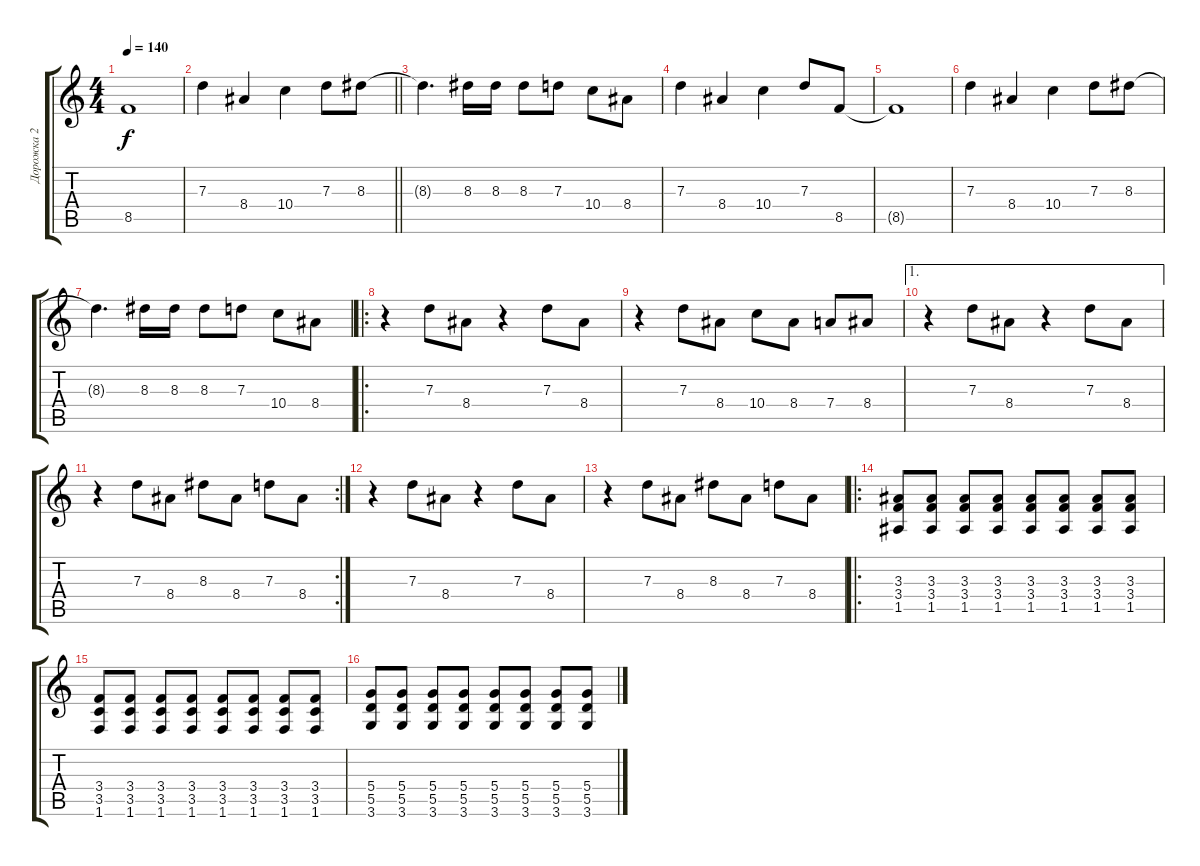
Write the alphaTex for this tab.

\track ("Дорожка 2" "Дорожка 2") {instrument distortionguitar}
\staff {score tabs}
\tuning (E4 B3 G3 D3 A2 E2) {hide}
\ts (4 4)
\tempo 140
\clef g2
\ks c
8.5{t}.1{dy f} |
\barLineRight lightlight
7.3.4 8.4.4 10.4.4 7.3.8 8.3.8 |
8.3{t}.4{d} 8.3.16 8.3.16 8.3.8 7.3.8 10.4.8 8.4.8 |
7.3.4 8.4.4 10.4.4 7.3.8 8.5.8 |
8.5{t}.1 |
7.3.4 8.4.4 10.4.4 7.3.8 8.3.8 |
8.3{t}.4{d} 8.3.16 8.3.16 8.3.8 7.3.8 10.4.8 8.4.8 |
\ro
r.4 7.3.8 8.4.8 r.4 7.3.8 8.4.8 |
r.4 7.3.8 8.4.8 10.4.8 8.4.8 7.4.8 8.4.8 |
\ae 1
r.4 7.3.8 8.4.8 r.4 7.3.8 8.4.8 |
\rc 2
r.4 7.3.8 8.4.8 8.3.8 8.4.8 7.3.8 8.4.8 |
r.4 7.3.8 8.4.8 r.4 7.3.8 8.4.8 |
r.4 7.3.8 8.4.8 8.3.8 8.4.8 7.3.8 8.4.8 |
\ro
(3.3 3.4 1.5).8{volume 12} (3.3 3.4 1.5).8 (3.3 3.4 1.5).8 (3.3 3.4 1.5).8 (3.3 3.4 1.5).8 (3.3 3.4 1.5).8 (3.3 3.4 1.5).8 (3.3 3.4 1.5).8 |
(3.4 3.5 1.6).8 (3.4 3.5 1.6).8 (3.4 3.5 1.6).8 (3.4 3.5 1.6).8 (3.4 3.5 1.6).8 (3.4 3.5 1.6).8 (3.4 3.5 1.6).8 (3.4 3.5 1.6).8 |
(5.4 5.5 3.6).8 (5.4 5.5 3.6).8 (5.4 5.5 3.6).8 (5.4 5.5 3.6).8 (5.4 5.5 3.6).8 (5.4 5.5 3.6).8 (5.4 5.5 3.6).8 (5.4 5.5 3.6).8
